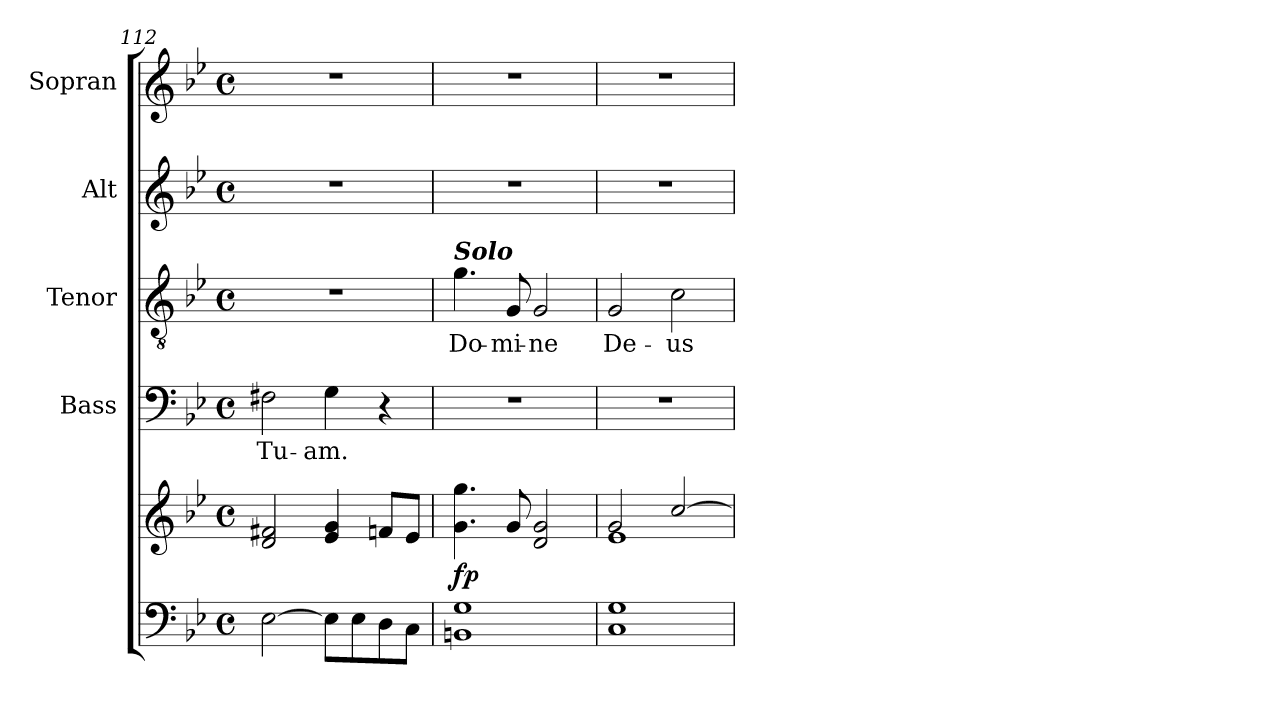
**kern	**kern	**dynam	**kern	**text	**kern	**text	**kern	**kern
*part5	*part5	*part5	*part4	*part4	*part3	*part3	*part2	*part1
*staff6	*staff5	*staff5/6	*staff4	*staff4	*staff3	*staff3	*staff2	*staff1
*	*	*	*I"Bass	*	*I"Tenor	*	*I"Alt	*I"Sopran
*	*	*	*I'B.	*	*I'T.	*	*I'A.	*I'S.
*clefF4	*clefG2	*	*clefF4	*	*clefGv2	*	*clefG2	*clefG2
*k[b-e-]	*k[b-e-]	*	*k[b-e-]	*	*k[b-e-]	*	*k[b-e-]	*k[b-e-]
*B-:	*B-:	*	*B-:	*	*B-:	*	*B-:	*B-:
*M4/4	*M4/4	*	*M4/4	*	*M4/4	*	*M4/4	*M4/4
*met(c)	*met(c)	*	*met(c)	*	*met(c)	*	*met(c)	*met(c)
=112	=112	=112	=112	=112	=112	=112	=112	=112
!	!	!	!	!LO:LY:b	!	!	!	!
[2E-\	2d/ 2f#X/	.	2F#X\	Tu-	1r	.	1r	1r
!	!	!	!	!LO:LY:b	!	!	!	!
8E-\L]	4e-/ 4g/	.	4G\	-am.	.	.	.	.
8E-\	.	.	.	.	.	.	.	.
8D\	8fn/L	.	4r	.	.	.	.	.
8C\J	8e-/J	.	.	.	.	.	.	.
!!LO:PB:g=z
=113	=113	=113	=113	=113	=113	=113	=113	=113
!	!	!	!	!	!LO:TX:a:Bi:t=Solo	!	!	!
!	!	!LO:DY:b	!	!	!	!LO:LY:b	!	!
1BBn 1G	4.g\ 4.gg\	fp	1r	.	4.g\	Do-	1r	1r
!	!	!	!	!	!	!LO:LY:b	!	!
.	8g/	.	.	.	8G/	-mi-	.	.
!	!	!	!	!	!	!LO:LY:b	!	!
.	2d/ 2g/	.	.	.	2G/	-ne	.	.
=114	=114	=114	=114	=114	=114	=114	=114	=114
*	*^	*	*	*	*	*	*	*
!	!	!	!	!	!	!	!LO:LY:b	!	!
1C 1G	2g/	1e-	.	1r	.	2G/	De-	1r	1r
!	!	!	!	!	!	!	!LO:LY:b	!	!
.	[>2cc/	.	.	.	.	2c\	-us	.	.
*	*v	*v	*	*	*	*	*	*	*
=	=	=	=	=	=	=	=	=
*-	*-	*-	*-	*-	*-	*-	*-	*-
